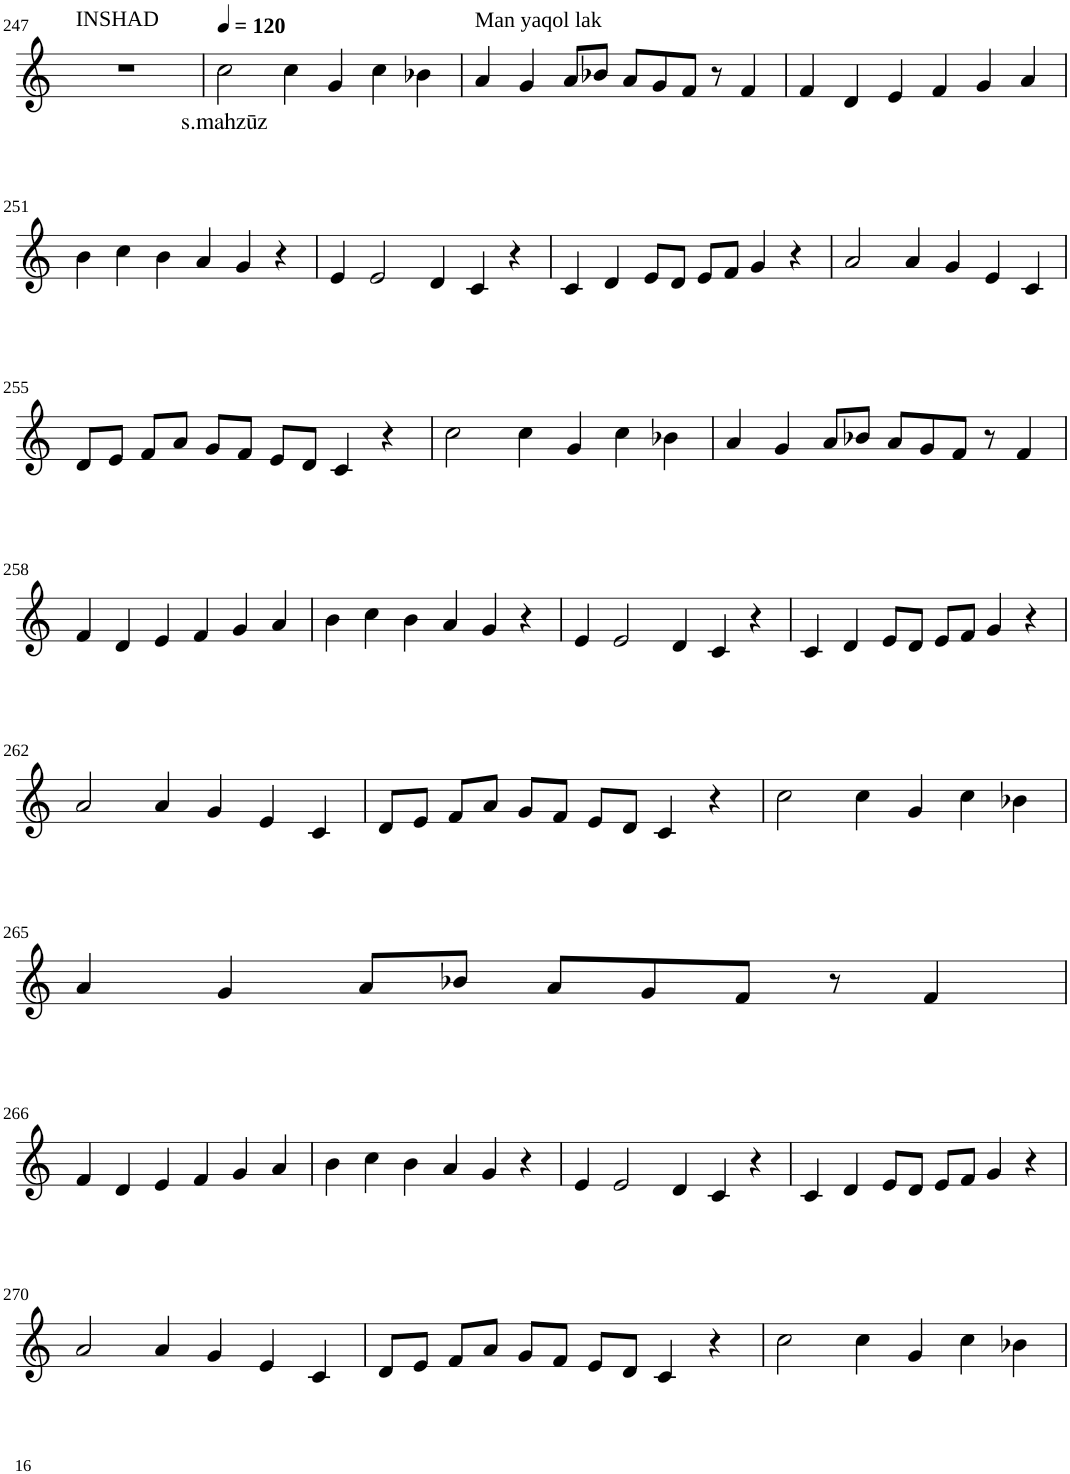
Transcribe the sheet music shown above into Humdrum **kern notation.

**kern	**text
*part1	*part1
*staff1	*staff1
*I"Violin	*
!!LO:PB:g=z
*clefG2	*
*k[]	*
*M6/4	*
=247	=247
!LO:TX:a:t=INSHAD	!
1.r	.
=248	=248
*MM120	*
!	!LO:LY:b
2cc\	s.mahzūz
4cc\	.
4g/	.
4cc\	.
4b-X\	.
=249	=249
!LO:TX:a:t=Man yaqol lak	!
4a/	.
4g/	.
8a/L	.
8b-X/J	.
8a/L	.
8g/	.
8f/J	.
8r	.
4f/	.
=250	=250
4f/	.
4d/	.
4e/	.
4f/	.
4g/	.
4a/	.
!!LO:LB:g=z
=251	=251
4b\	.
4cc\	.
4b\	.
4a/	.
4g/	.
4r	.
=252	=252
4e/	.
2e/	.
4d/	.
4c/	.
4r	.
=253	=253
4c/	.
4d/	.
8e/L	.
8d/J	.
8e/L	.
8f/J	.
4g/	.
4r	.
=254	=254
2a/	.
4a/	.
4g/	.
4e/	.
4c/	.
!!LO:LB:g=z
=255	=255
8d/L	.
8e/J	.
8f/L	.
8a/J	.
8g/L	.
8f/J	.
8e/L	.
8d/J	.
4c/	.
4r	.
=256	=256
2cc\	.
4cc\	.
4g/	.
4cc\	.
4b-X\	.
=257	=257
4a/	.
4g/	.
8a/L	.
8b-X/J	.
8a/L	.
8g/	.
8f/J	.
8r	.
4f/	.
!!LO:LB:g=z
=258	=258
4f/	.
4d/	.
4e/	.
4f/	.
4g/	.
4a/	.
=259	=259
4b\	.
4cc\	.
4b\	.
4a/	.
4g/	.
4r	.
=260	=260
4e/	.
2e/	.
4d/	.
4c/	.
4r	.
=261	=261
4c/	.
4d/	.
8e/L	.
8d/J	.
8e/L	.
8f/J	.
4g/	.
4r	.
!!LO:LB:g=z
=262	=262
2a/	.
4a/	.
4g/	.
4e/	.
4c/	.
=263	=263
8d/L	.
8e/J	.
8f/L	.
8a/J	.
8g/L	.
8f/J	.
8e/L	.
8d/J	.
4c/	.
4r	.
=264	=264
2cc\	.
4cc\	.
4g/	.
4cc\	.
4b-X\	.
!!LO:LB:g=z
=265	=265
4a/	.
4g/	.
8a/L	.
8b-X/J	.
8a/L	.
8g/	.
8f/J	.
8r	.
4f/	.
!!LO:LB:g=z
=266	=266
4f/	.
4d/	.
4e/	.
4f/	.
4g/	.
4a/	.
=267	=267
4b\	.
4cc\	.
4b\	.
4a/	.
4g/	.
4r	.
=268	=268
4e/	.
2e/	.
4d/	.
4c/	.
4r	.
=269	=269
4c/	.
4d/	.
8e/L	.
8d/J	.
8e/L	.
8f/J	.
4g/	.
4r	.
!!LO:LB:g=z
=270	=270
2a/	.
4a/	.
4g/	.
4e/	.
4c/	.
=271	=271
8d/L	.
8e/J	.
8f/L	.
8a/J	.
8g/L	.
8f/J	.
8e/L	.
8d/J	.
4c/	.
4r	.
=272	=272
2cc\	.
4cc\	.
4g/	.
4cc\	.
4b-X\	.
=	=
*-	*-
